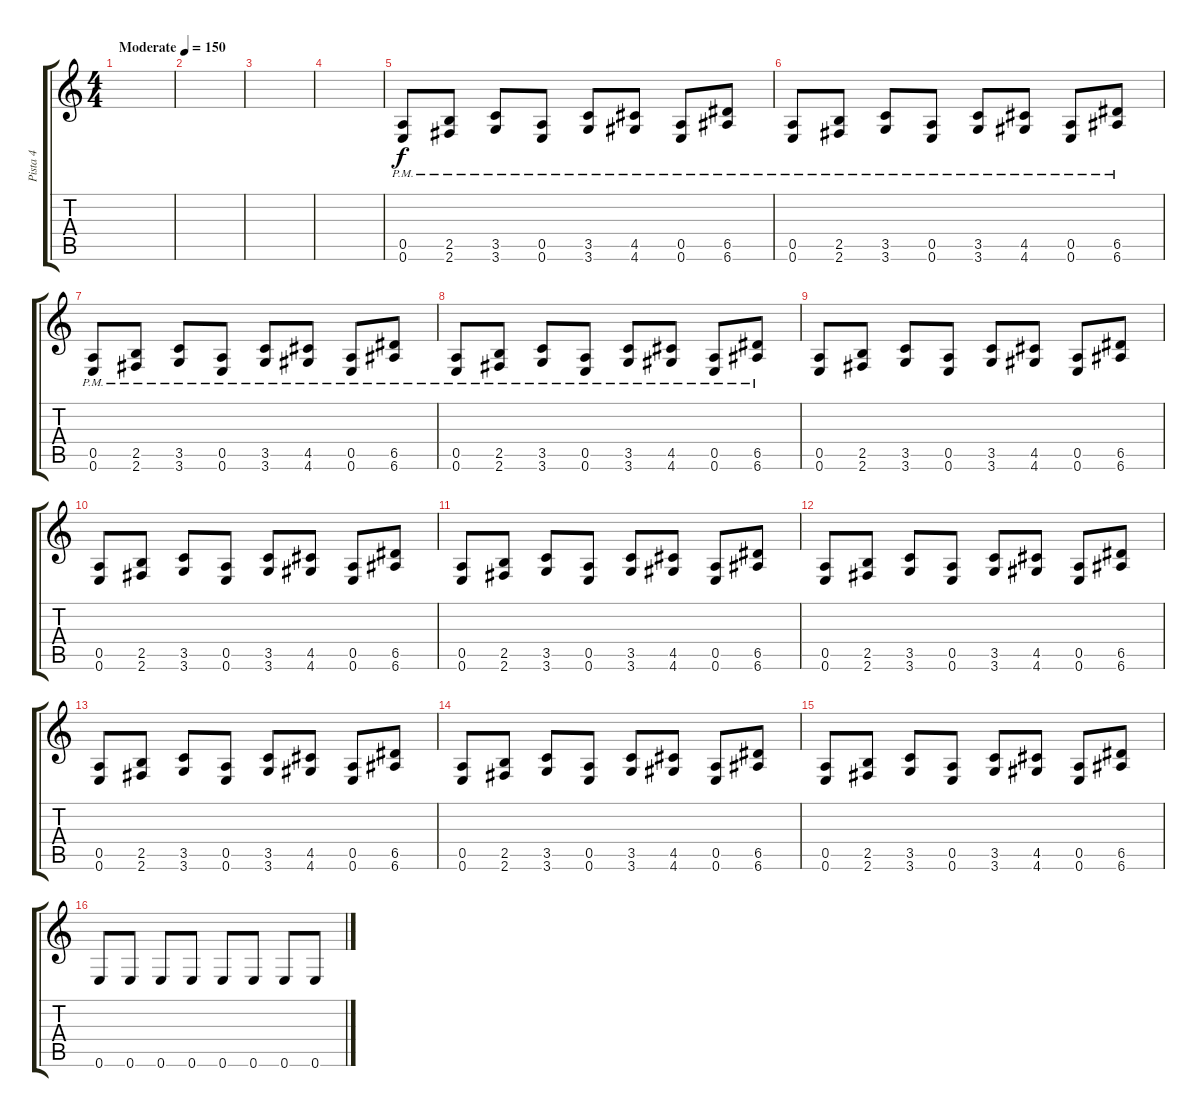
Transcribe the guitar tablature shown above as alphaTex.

\track ("Pista 4" "Pista 4") {instrument overdrivenguitar}
\staff {score tabs}
\tuning (E4 B3 G3 D3 A2 E2) {hide}
\ts (4 4)
\tempo (150 "Moderate")
\clef g2
\ks c
|
|
|
|
(0.5{pm} 0.6{pm}).8 (2.5{pm} 2.6{pm}).8 (3.5{pm} 3.6{pm}).8 (0.5{pm} 0.6{pm}).8 (3.5{pm} 3.6{pm}).8 (4.5{pm} 4.6{pm}).8 (0.5{pm} 0.6{pm}).8 (6.5{pm} 6.6{pm}).8 |
(0.5{pm} 0.6{pm}).8 (2.5{pm} 2.6{pm}).8 (3.5{pm} 3.6{pm}).8 (0.5{pm} 0.6{pm}).8 (3.5{pm} 3.6{pm}).8 (4.5{pm} 4.6{pm}).8 (0.5{pm} 0.6{pm}).8 (6.5{pm} 6.6{pm}).8 |
(0.5{pm} 0.6{pm}).8 (2.5{pm} 2.6{pm}).8 (3.5{pm} 3.6{pm}).8 (0.5{pm} 0.6{pm}).8 (3.5{pm} 3.6{pm}).8 (4.5{pm} 4.6{pm}).8 (0.5{pm} 0.6{pm}).8 (6.5{pm} 6.6{pm}).8 |
(0.5{pm} 0.6{pm}).8 (2.5{pm} 2.6{pm}).8 (3.5{pm} 3.6{pm}).8 (0.5{pm} 0.6{pm}).8 (3.5{pm} 3.6{pm}).8 (4.5{pm} 4.6{pm}).8 (0.5{pm} 0.6{pm}).8 (6.5{pm} 6.6{pm}).8 |
(0.5 0.6).8 (2.5 2.6).8 (3.5 3.6).8 (0.5 0.6).8 (3.5 3.6).8 (4.5 4.6).8 (0.5 0.6).8 (6.5 6.6).8 |
(0.5 0.6).8 (2.5 2.6).8 (3.5 3.6).8 (0.5 0.6).8 (3.5 3.6).8 (4.5 4.6).8 (0.5 0.6).8 (6.5 6.6).8 |
(0.5 0.6).8 (2.5 2.6).8 (3.5 3.6).8 (0.5 0.6).8 (3.5 3.6).8 (4.5 4.6).8 (0.5 0.6).8 (6.5 6.6).8 |
(0.5 0.6).8 (2.5 2.6).8 (3.5 3.6).8 (0.5 0.6).8 (3.5 3.6).8 (4.5 4.6).8 (0.5 0.6).8 (6.5 6.6).8 |
(0.5 0.6).8 (2.5 2.6).8 (3.5 3.6).8 (0.5 0.6).8 (3.5 3.6).8 (4.5 4.6).8 (0.5 0.6).8 (6.5 6.6).8 |
(0.5 0.6).8 (2.5 2.6).8 (3.5 3.6).8 (0.5 0.6).8 (3.5 3.6).8 (4.5 4.6).8 (0.5 0.6).8 (6.5 6.6).8 |
(0.5 0.6).8 (2.5 2.6).8 (3.5 3.6).8 (0.5 0.6).8 (3.5 3.6).8 (4.5 4.6).8 (0.5 0.6).8 (6.5 6.6).8 |
0.6.8 0.6.8 0.6.8 0.6.8 0.6.8 0.6.8 0.6.8 0.6.8
